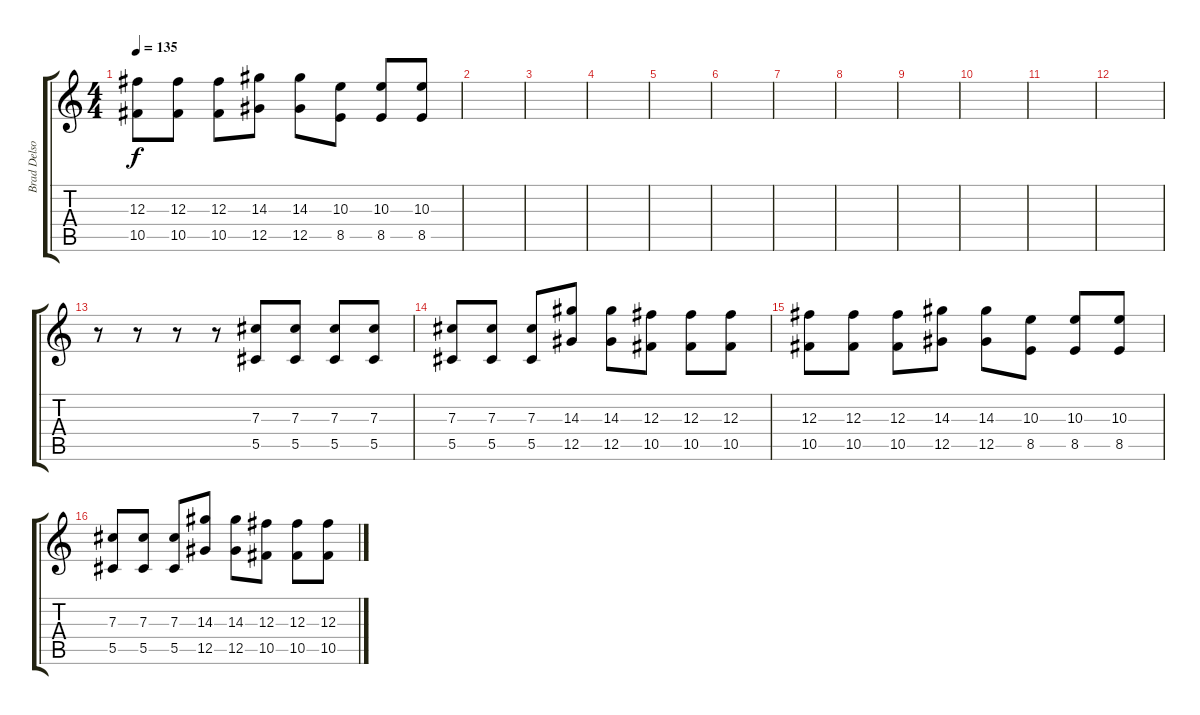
\track ("Brad Delson (Main Guitar)" "Brad Delso") {instrument distortionguitar}
\staff {score tabs}
\tuning (Eb4 Bb3 Gb3 Db3 Ab2 Db2) {hide}
\ts (4 4)
\tempo 135
\clef g2
\ks c
(12.3 10.5).8{dy f} (12.3 10.5).8 (12.3 10.5).8 (14.3 12.5).8 (14.3 12.5).8 (10.3 8.5).8 (10.3 8.5).8 (10.3 8.5).8 |
|
|
|
|
|
|
|
|
|
|
|
r.8 r.8 r.8 r.8 (7.3 5.5).8 (7.3 5.5).8 (7.3 5.5).8 (7.3 5.5).8 |
(7.3 5.5).8 (7.3 5.5).8 (7.3 5.5).8 (14.3 12.5).8 (14.3 12.5).8 (12.3 10.5).8 (12.3 10.5).8 (12.3 10.5).8 |
(12.3 10.5).8 (12.3 10.5).8 (12.3 10.5).8 (14.3 12.5).8 (14.3 12.5).8 (10.3 8.5).8 (10.3 8.5).8 (10.3 8.5).8 |
(7.3 5.5).8 (7.3 5.5).8 (7.3 5.5).8 (14.3 12.5).8 (14.3 12.5).8 (12.3 10.5).8 (12.3 10.5).8 (12.3 10.5).8
